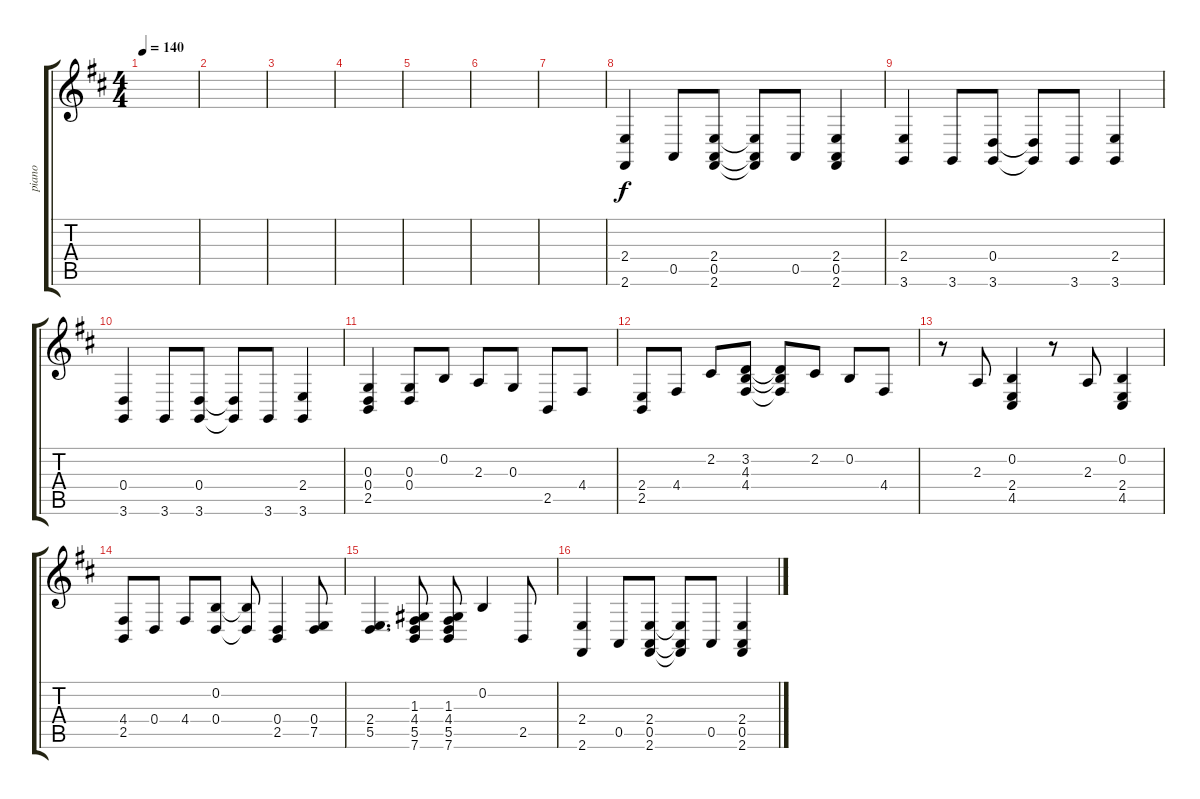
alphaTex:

\track ("piano" "piano") {instrument electricgrandpiano}
\staff {score tabs}
\tuning (E4 B3 G3 D3 A2 E2) {hide}
\ts (4 4)
\tempo 140
\clef g2
\ks d
|
|
|
|
|
|
|
(2.4 2.6).4 0.5.8 (2.4 0.5 2.6).8 (2.4{t} 0.5{t} 2.6{t}).8 0.5.8 (2.4 0.5 2.6).4 |
(2.4 3.6).4 3.6.8 (0.4 3.6).8 (0.4{t} 3.6{t}).8 3.6.8 (2.4 3.6).4 |
(0.4 3.6).4 3.6.8 (0.4 3.6).8 (0.4{t} 3.6{t}).8 3.6.8 (2.4 3.6).4 |
(0.3 0.4 2.5).4 (0.3 0.4).8 0.2.8 2.3.8 0.3.8 2.5.8 4.4.8 |
(2.4 2.5).8 4.4.8 2.2.8 (3.2 4.3 4.4).8 (3.2{t} 4.3{t} 4.4{t}).8 2.2.8 0.2.8 4.4.8 |
r.8 2.3.8 (0.2 2.4 4.5).4 r.8 2.3.8 (0.2 2.4 4.5).4 |
(4.4 2.5).8 0.4.8 4.4.8 (0.2 0.4).8 (0.2{t} 0.4{t}).8 (0.4 2.5).4 (0.4 7.5).8 |
(2.4 5.5).4{d} (1.3 4.4 5.5 7.6).8 (1.3 4.4 5.5 7.6).8 0.2.4 2.5.8 |
(2.4 2.6).4 0.5.8 (2.4 0.5 2.6).8 (2.4{t} 0.5{t} 2.6{t}).8 0.5.8 (2.4 0.5 2.6).4
